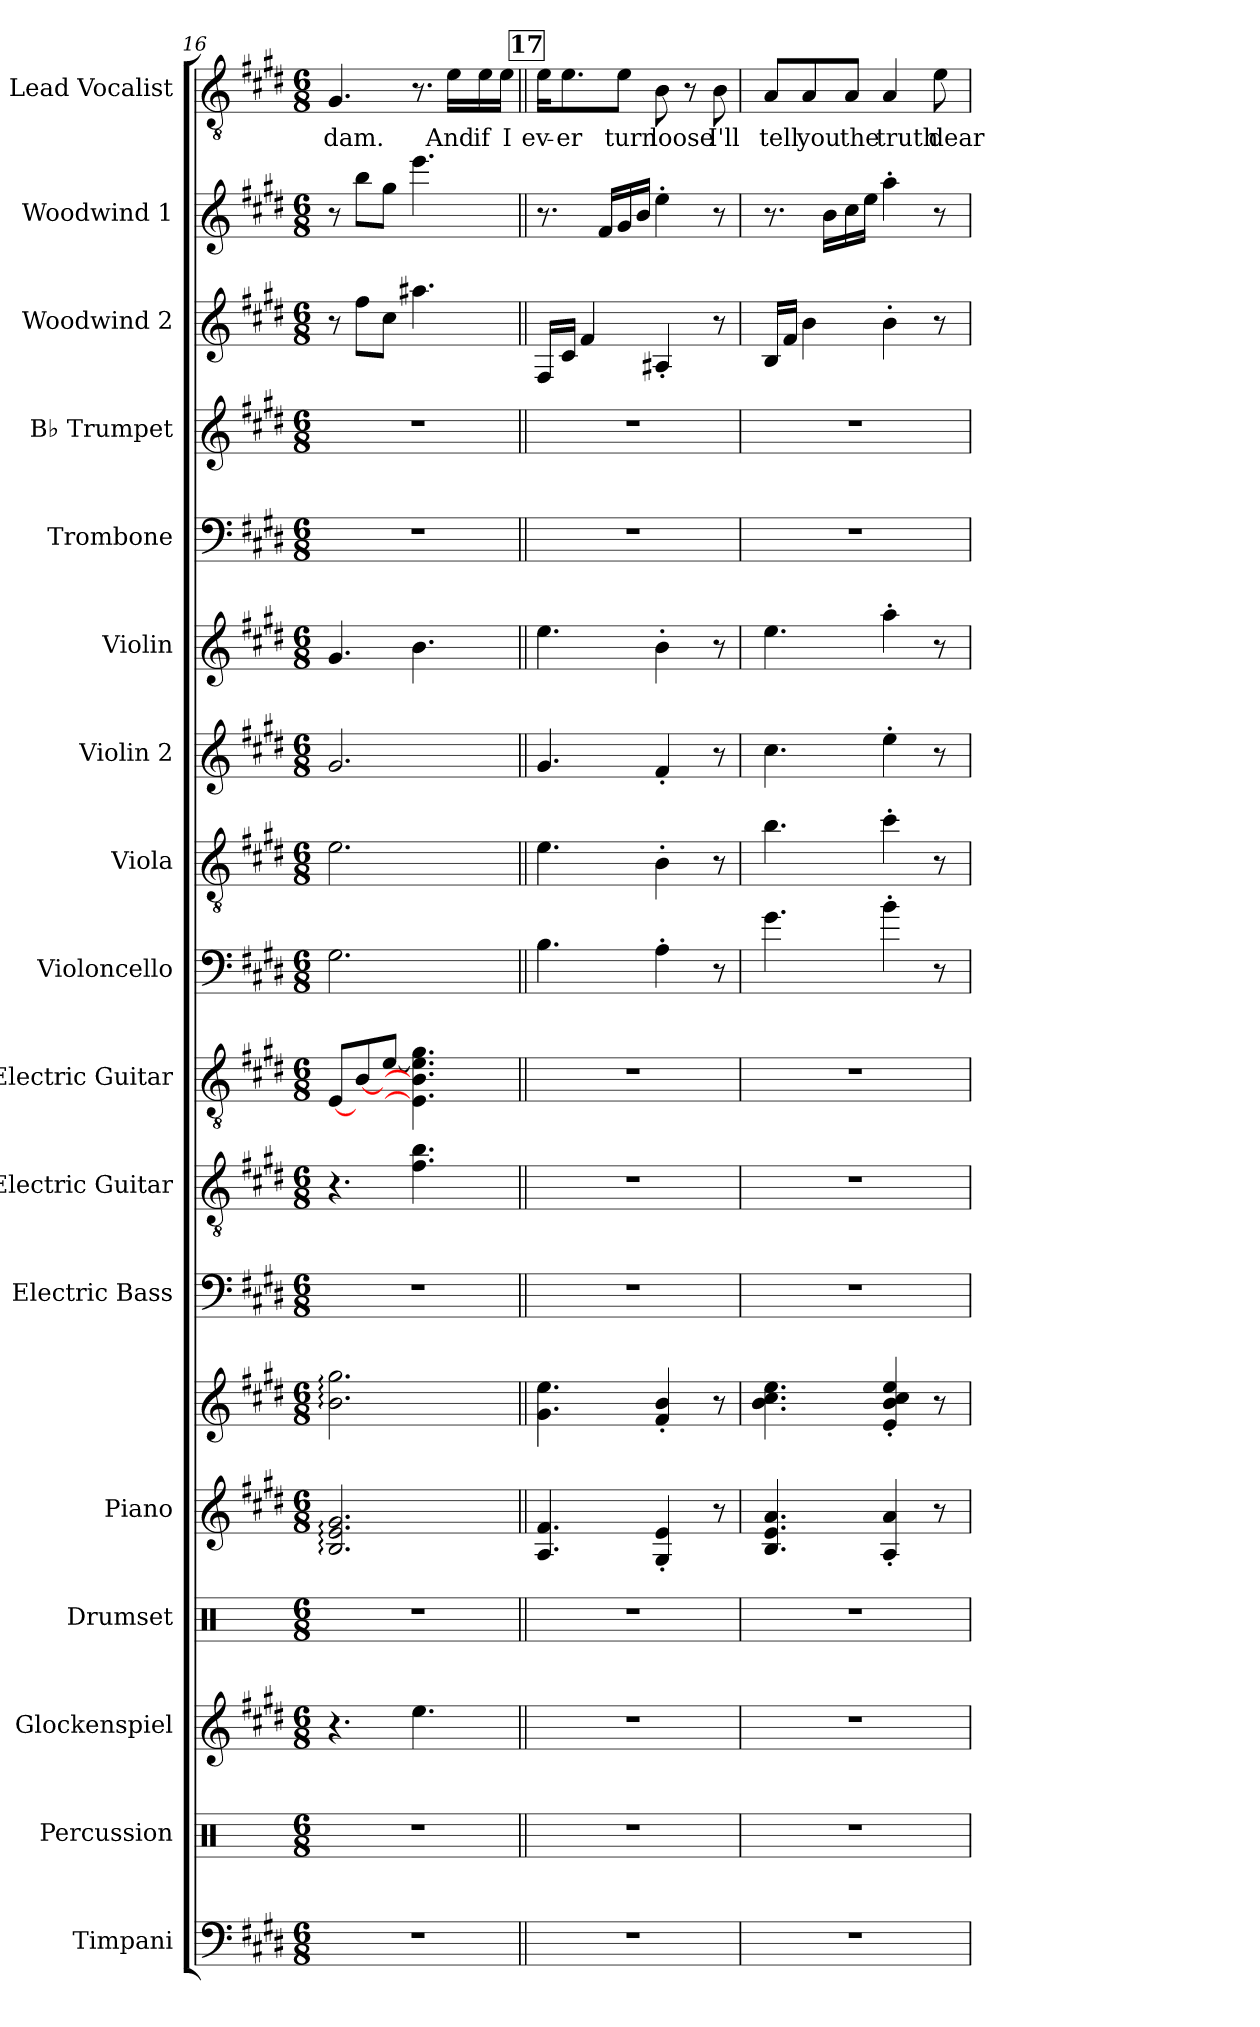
**kern	**kern	**kern	**kern	**kern	**kern	**kern	**kern	**kern	**kern	**kern	**kern	**kern	**kern	**kern	**kern	**kern	**kern	**text
*part17	*part16	*part15	*part14	*part13	*part13	*part12	*part11	*part10	*part9	*part8	*part7	*part6	*part5	*part4	*part3	*part2	*part1	*part1
*staff18	*staff17	*staff16	*staff15	*staff14	*staff13	*staff12	*staff11	*staff10	*staff9	*staff8	*staff7	*staff6	*staff5	*staff4	*staff3	*staff2	*staff1	*staff1
*I"Timpani	*I"Percussion	*I"Glockenspiel	*I"Drumset	*I"Piano	*	*I"Electric Bass	*I"Electric Guitar	*I"Electric Guitar	*I"Violoncello	*I"Viola	*I"Violin 2	*I"Violin	*I"Trombone	*I"B♭ Trumpet	*I"Woodwind 2	*I"Woodwind 1	*I"Lead Vocalist	*
*I'Timp.	*I'Perc.	*I'Glock.	*I'D. Set	*I'Pno	*	*I'El. B.	*I'El. Guit.	*I'El. Guit.	*I'Vc.	*I'Vla.	*I'Vln. 2	*I'Vln.	*I'Tbn.	*I'B♭ Tpt.	*I'WW2	*I'WW1	*I'Lead	*
*clefF4	*clefX	*clefG2	*clefX	*clefG2	*clefG2	*clefF4	*clefGv2	*clefGv2	*clefF4	*clefGv2	*clefG2	*clefG2	*clefF4	*clefG2	*clefG2	*clefG2	*clefGv2	*
*	*	*ITrd-14c-24	*	*	*	*ITrd7c12	*	*	*	*	*	*	*	*ITrd1c2	*ITrd1c2	*ITrd1c2	*	*
*k[f#c#g#d#]	*k[]	*k[f#c#g#d#]	*k[]	*k[f#c#g#d#]	*k[f#c#g#d#]	*k[f#c#g#d#]	*k[f#c#g#d#]	*k[f#c#g#d#]	*k[f#c#g#d#]	*k[f#c#g#d#]	*k[f#c#g#d#]	*k[f#c#g#d#]	*k[f#c#g#d#]	*k[f#c#]	*k[f#c#]	*k[f#c#]	*k[f#c#g#d#]	*
*M6/8	*M6/8	*M6/8	*M6/8	*M6/8	*M6/8	*M6/8	*M6/8	*M6/8	*M6/8	*M6/8	*M6/8	*M6/8	*M6/8	*M6/8	*M6/8	*M6/8	*M6/8	*
=16	=16	=16	=16	=16	=16	=16	=16	=16	=16	=16	=16	=16	=16	=16	=16	=16	=16	=16
!	!	!	!	!	!	!	!	!	!	!	!	!	!	!	!	!	!	!LO:LY:b
2.r	2.r	4.r	2.r	2.B/: 2.e/: 2.g#/:	2.b\: 2.gg#\:	2.r	4.r	[8E/L	2.G#\	2.e\	2.g#/	4.g#/	2.r	2.r	8r	8r	4.G#/	dam.
.	.	.	.	.	.	.	.	[8B/	.	.	.	.	.	.	8ee\L	8aa\L	.	.
.	.	.	.	.	.	.	.	[8e/J	.	.	.	.	.	.	8b\J	8ff#\J	.	.
.	.	4.eeee\	.	.	.	.	4.f#\ 4.b\	4.E\] 4.B\] 4.e\] 4.g#\	.	.	.	4.b\	.	.	4.gg#X\	4.ddd\	8.r	.
!	!	!	!	!	!	!	!	!	!	!	!	!	!	!	!	!	!	!LO:LY:b
.	.	.	.	.	.	.	.	.	.	.	.	.	.	.	.	.	16e\LL	And
!	!	!	!	!	!	!	!	!	!	!	!	!	!	!	!	!	!	!LO:LY:b
.	.	.	.	.	.	.	.	.	.	.	.	.	.	.	.	.	16e\	if
!	!	!	!	!	!	!	!	!	!	!	!	!	!	!	!	!	!	!LO:LY:b
.	.	.	.	.	.	.	.	.	.	.	.	.	.	.	.	.	16e\JJ	I
!!LO:PB:g=z
!!LO:REH:place=s1:a:B:fs=14:t=17
=17||	=17||	=17||	=17||	=17||	=17||	=17||	=17||	=17||	=17||	=17||	=17||	=17||	=17||	=17||	=17||	=17||	=17||	=17||
!	!	!	!	!	!	!	!	!	!	!	!	!	!	!	!	!	!	!LO:LY:b
2.r	2.r	2.r	2.r	4.A/ 4.f#/	4.g#\ 4.ee\	2.r	2.r	2.r	4.B\	4.e\	4.g#/	4.ee\	2.r	2.r	16E/LL	8.r	16e\KL	ev-
!	!	!	!	!	!	!	!	!	!	!	!	!	!	!	!	!	!	!LO:LY:b
.	.	.	.	.	.	.	.	.	.	.	.	.	.	.	16B/JJ	.	8.e\	-er
.	.	.	.	.	.	.	.	.	.	.	.	.	.	.	4e/	.	.	.
.	.	.	.	.	.	.	.	.	.	.	.	.	.	.	.	16e/LL	.	.
!	!	!	!	!	!	!	!	!	!	!	!	!	!	!	!	!	!	!LO:LY:b
.	.	.	.	.	.	.	.	.	.	.	.	.	.	.	.	16f#/	8e\J	turn
.	.	.	.	.	.	.	.	.	.	.	.	.	.	.	.	16a/JJ	.	.
!	!	!	!	!	!	!	!	!	!	!	!	!	!	!	!	!	!	!LO:LY:b
.	.	.	.	4G#/' 4e/'	4f#/' 4b/'	.	.	.	4A'\	4B'\	4f#'/	4b'\	.	.	4G#X'/	4dd'\	8B\	loose
.	.	.	.	.	.	.	.	.	.	.	.	.	.	.	.	.	8r	.
!	!	!	!	!	!	!	!	!	!	!	!	!	!	!	!	!	!	!LO:LY:b
.	.	.	.	8r	8r	.	.	.	8r	8r	8r	8r	.	.	8r	8r	8B\	I'll
=18	=18	=18	=18	=18	=18	=18	=18	=18	=18	=18	=18	=18	=18	=18	=18	=18	=18	=18
!	!	!	!	!	!	!	!	!	!	!	!	!	!	!	!	!	!	!LO:LY:b
2.r	2.r	2.r	2.r	4.B/ 4.e/ 4.a/	4.b\ 4.cc#\ 4.ee\	2.r	2.r	2.r	4.g#\	4.b\	4.cc#\	4.ee\	2.r	2.r	16A/LL	8.r	8A/L	tell
.	.	.	.	.	.	.	.	.	.	.	.	.	.	.	16e/JJ	.	.	.
!	!	!	!	!	!	!	!	!	!	!	!	!	!	!	!	!	!	!LO:LY:b
.	.	.	.	.	.	.	.	.	.	.	.	.	.	.	4a\	.	8A/	you
.	.	.	.	.	.	.	.	.	.	.	.	.	.	.	.	16a\LL	.	.
!	!	!	!	!	!	!	!	!	!	!	!	!	!	!	!	!	!	!LO:LY:b
.	.	.	.	.	.	.	.	.	.	.	.	.	.	.	.	16b\	8A/J	the
.	.	.	.	.	.	.	.	.	.	.	.	.	.	.	.	16dd\JJ	.	.
!	!	!	!	!	!	!	!	!	!	!	!	!	!	!	!	!	!	!LO:LY:b
.	.	.	.	4A/' 4a/'	4e/' 4b/' 4cc#/' 4ee/'	.	.	.	4b'\	4cc#'\	4ee'\	4aa'\	.	.	4a'\	4gg'\	4A/	truth
!	!	!	!	!	!	!	!	!	!	!	!	!	!	!	!	!	!	!LO:LY:b
.	.	.	.	8r	8r	.	.	.	8r	8r	8r	8r	.	.	8r	8r	8e\	dear
=	=	=	=	=	=	=	=	=	=	=	=	=	=	=	=	=	=	=
*-	*-	*-	*-	*-	*-	*-	*-	*-	*-	*-	*-	*-	*-	*-	*-	*-	*-	*-
